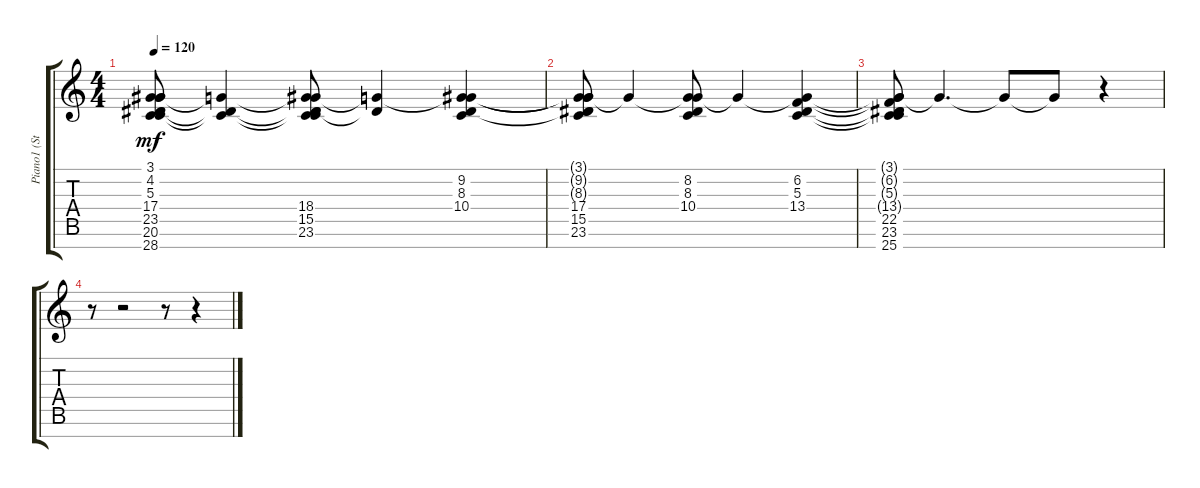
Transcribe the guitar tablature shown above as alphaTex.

\track ("Piano1 (Staff 1)" "Piano1 (St") {instrument acousticgrandpiano}
\staff {score tabs}
\tuning (E4 B3 G3 D3 A2 E2 B1) {hide}
\ts (4 4)
\tempo 120
\clef g2
\ks c
(3.1{t} 4.2{t} 5.3{t} 17.4{t} 23.5 20.6 28.7).8{dy mf} (3.1{t} 4.2{t} 5.3{t}).4 (3.1{t} 4.2{t} 5.3{t} 18.4 15.5 23.6).8 (3.1{t} 4.2{t}).4 (3.1{t} 9.2 8.3 10.4).4 |
(3.1{t} 9.2{t} 8.3{t} 17.4 15.5 23.6).8 3.1{t}.4 (3.1{t} 8.2 8.3 10.4).8 3.1{t}.4 (3.1{t} 6.2 5.3 13.4).4 |
(3.1{t} 6.2{t} 5.3{t} 13.4{t} 22.5 23.6 25.7).8 3.1{t}.4{d} 3.1{t}.8 3.1{t}.8 r.4 |
r.8 r.2 r.8 r.4
